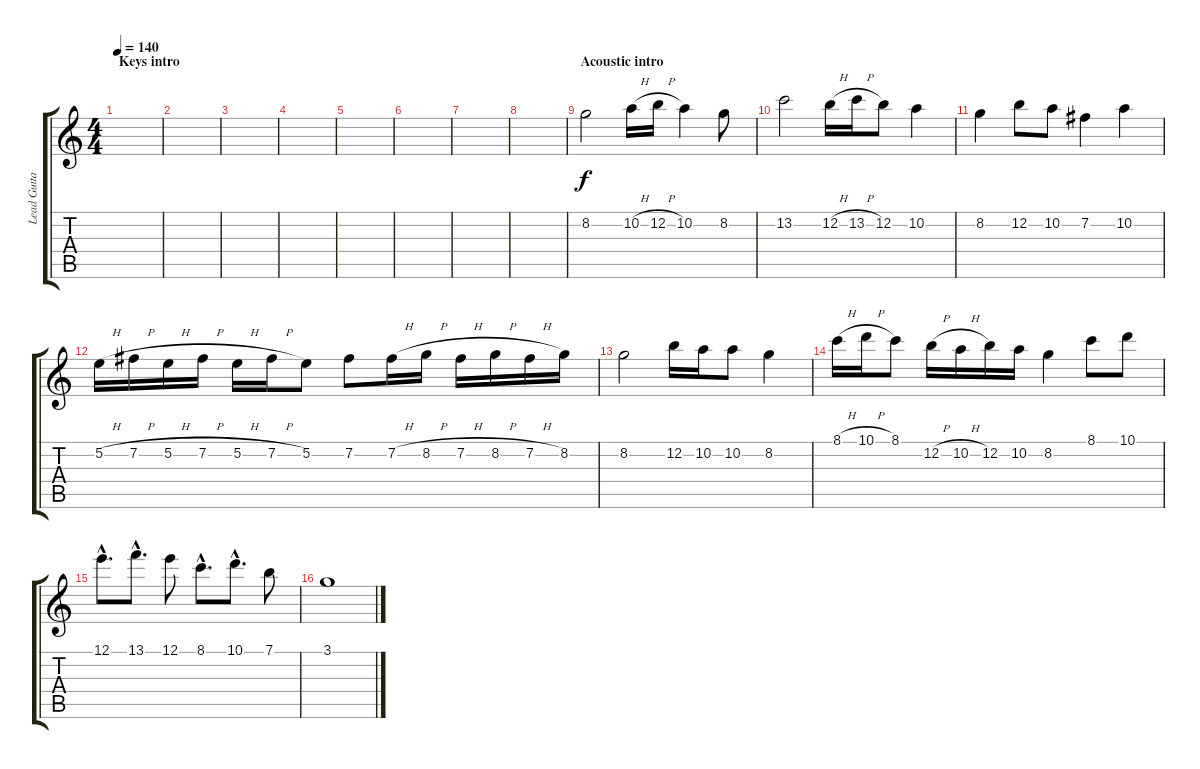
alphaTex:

\track ("Lead Guitar II" "Lead Guita") {instrument distortionguitar}
\staff {score tabs}
\tuning (E4 B3 G3 D3 A2 E2) {hide}
\ts (4 4)
\section ("" "Keys intro")
\tempo 140
\clef g2
\ks c
|
|
|
|
|
|
|
|
\section ("" "Acoustic intro")
8.2.2{instrument electricguitarclean} 10.2{h}.16 12.2{h}.16 10.2.4 8.2.8 |
13.2.2 12.2{h}.16 13.2{h}.16 12.2.8 10.2.4 |
8.2.4 12.2.8 10.2.8 7.2.4 10.2.4 |
5.2{h}.16 7.2{h}.16 5.2{h}.16 7.2{h}.16 5.2{h}.16 7.2{h}.16 5.2.8 7.2.8 7.2{h}.16 8.2{h}.16 7.2{h}.16 8.2{h}.16 7.2{h}.16 8.2.16 |
8.2.2 12.2.16 10.2.16 10.2.8 8.2.4 |
8.1{h}.16 10.1{h}.16 8.1.8 12.2{h}.16 10.2{h}.16 12.2.16 10.2.16 8.2.4 8.1.8 10.1.8 |
12.1{hac}.8{d} 13.1{hac}.8{d} 12.1.8 8.1{hac}.8{d} 10.1{hac}.8{d} 7.1.8 |
3.1.1
